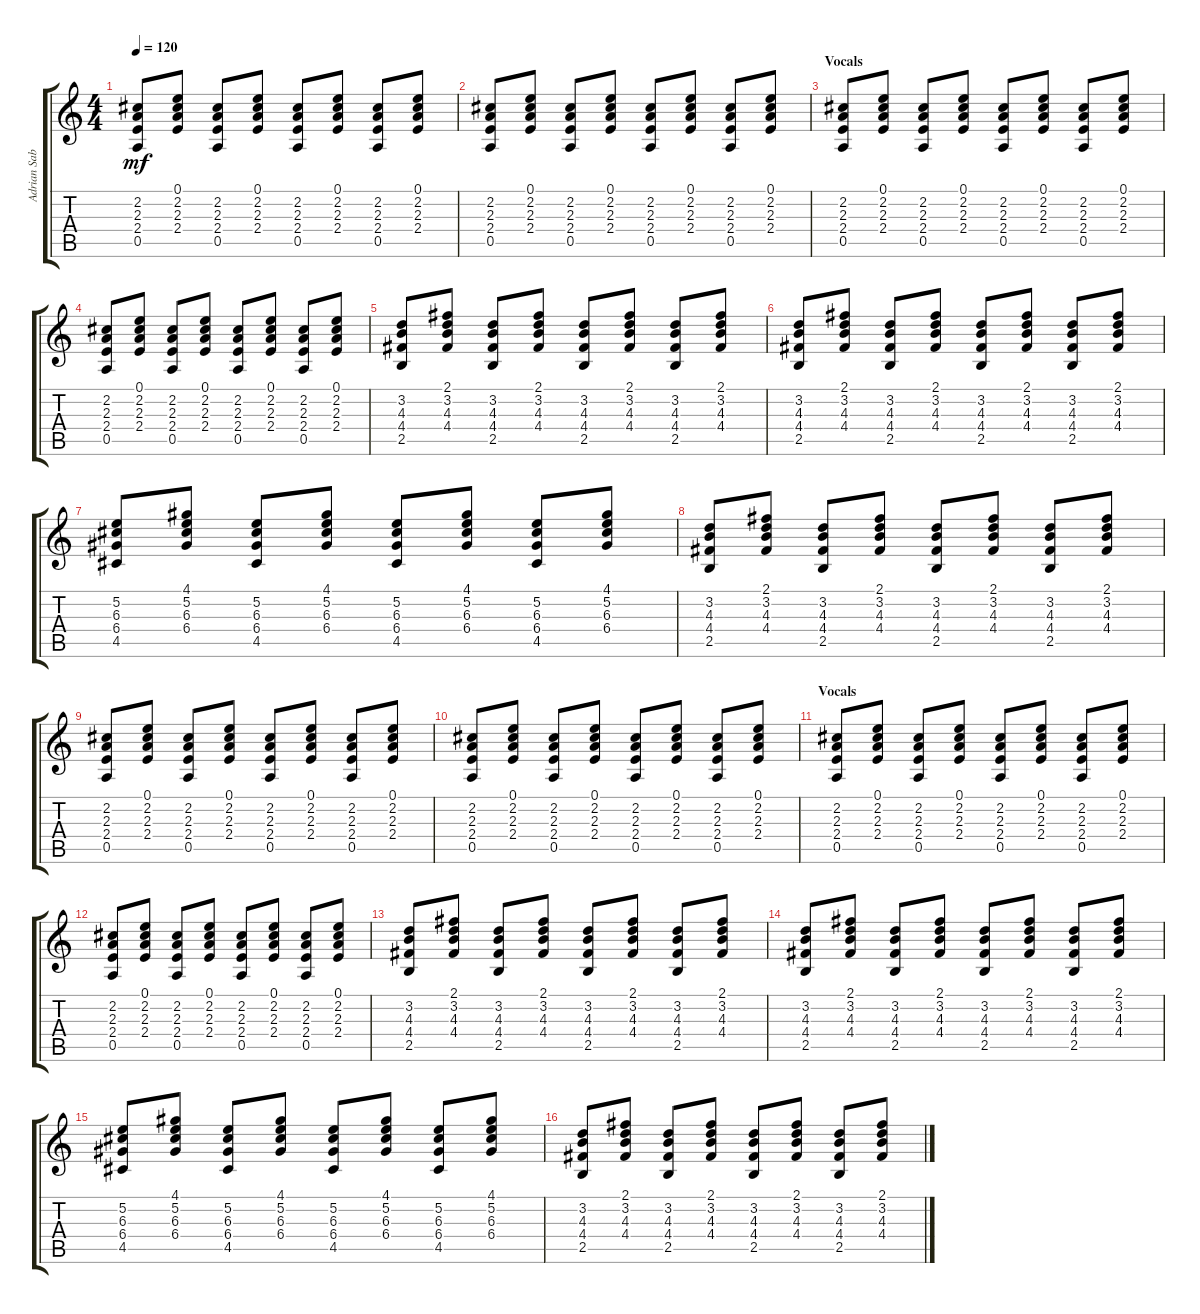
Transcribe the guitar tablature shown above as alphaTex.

\track ("Adrian Sabbath" "Adrian Sab") {instrument acousticguitarsteel}
\staff {score tabs}
\tuning (E4 B3 G3 D3 A2 E2) {hide}
\ts (4 4)
\tempo 120
\clef g2
\ks c
(2.2 2.3 2.4 0.5).8{dy mf} (0.1 2.2 2.3 2.4).8 (2.2 2.3 2.4 0.5).8 (0.1 2.2 2.3 2.4).8 (2.2 2.3 2.4 0.5).8 (0.1 2.2 2.3 2.4).8 (2.2 2.3 2.4 0.5).8 (0.1 2.2 2.3 2.4).8 |
(2.2 2.3 2.4 0.5).8 (0.1 2.2 2.3 2.4).8 (2.2 2.3 2.4 0.5).8 (0.1 2.2 2.3 2.4).8 (2.2 2.3 2.4 0.5).8 (0.1 2.2 2.3 2.4).8 (2.2 2.3 2.4 0.5).8 (0.1 2.2 2.3 2.4).8 |
\section ("" "Vocals")
(2.2 2.3 2.4 0.5).8 (0.1 2.2 2.3 2.4).8 (2.2 2.3 2.4 0.5).8 (0.1 2.2 2.3 2.4).8 (2.2 2.3 2.4 0.5).8 (0.1 2.2 2.3 2.4).8 (2.2 2.3 2.4 0.5).8 (0.1 2.2 2.3 2.4).8 |
(2.2 2.3 2.4 0.5).8 (0.1 2.2 2.3 2.4).8 (2.2 2.3 2.4 0.5).8 (0.1 2.2 2.3 2.4).8 (2.2 2.3 2.4 0.5).8 (0.1 2.2 2.3 2.4).8 (2.2 2.3 2.4 0.5).8 (0.1 2.2 2.3 2.4).8 |
(3.2 4.3 4.4 2.5).8 (2.1 3.2 4.3 4.4).8 (3.2 4.3 4.4 2.5).8 (2.1 3.2 4.3 4.4).8 (3.2 4.3 4.4 2.5).8 (2.1 3.2 4.3 4.4).8 (3.2 4.3 4.4 2.5).8 (2.1 3.2 4.3 4.4).8 |
(3.2 4.3 4.4 2.5).8 (2.1 3.2 4.3 4.4).8 (3.2 4.3 4.4 2.5).8 (2.1 3.2 4.3 4.4).8 (3.2 4.3 4.4 2.5).8 (2.1 3.2 4.3 4.4).8 (3.2 4.3 4.4 2.5).8 (2.1 3.2 4.3 4.4).8 |
(5.2 6.3 6.4 4.5).8 (4.1 5.2 6.3 6.4).8 (5.2 6.3 6.4 4.5).8 (4.1 5.2 6.3 6.4).8 (5.2 6.3 6.4 4.5).8 (4.1 5.2 6.3 6.4).8 (5.2 6.3 6.4 4.5).8 (4.1 5.2 6.3 6.4).8 |
(3.2 4.3 4.4 2.5).8 (2.1 3.2 4.3 4.4).8 (3.2 4.3 4.4 2.5).8 (2.1 3.2 4.3 4.4).8 (3.2 4.3 4.4 2.5).8 (2.1 3.2 4.3 4.4).8 (3.2 4.3 4.4 2.5).8 (2.1 3.2 4.3 4.4).8 |
(2.2 2.3 2.4 0.5).8 (0.1 2.2 2.3 2.4).8 (2.2 2.3 2.4 0.5).8 (0.1 2.2 2.3 2.4).8 (2.2 2.3 2.4 0.5).8 (0.1 2.2 2.3 2.4).8 (2.2 2.3 2.4 0.5).8 (0.1 2.2 2.3 2.4).8 |
(2.2 2.3 2.4 0.5).8 (0.1 2.2 2.3 2.4).8 (2.2 2.3 2.4 0.5).8 (0.1 2.2 2.3 2.4).8 (2.2 2.3 2.4 0.5).8 (0.1 2.2 2.3 2.4).8 (2.2 2.3 2.4 0.5).8 (0.1 2.2 2.3 2.4).8 |
\section ("" "Vocals")
(2.2 2.3 2.4 0.5).8 (0.1 2.2 2.3 2.4).8 (2.2 2.3 2.4 0.5).8 (0.1 2.2 2.3 2.4).8 (2.2 2.3 2.4 0.5).8 (0.1 2.2 2.3 2.4).8 (2.2 2.3 2.4 0.5).8 (0.1 2.2 2.3 2.4).8 |
(2.2 2.3 2.4 0.5).8 (0.1 2.2 2.3 2.4).8 (2.2 2.3 2.4 0.5).8 (0.1 2.2 2.3 2.4).8 (2.2 2.3 2.4 0.5).8 (0.1 2.2 2.3 2.4).8 (2.2 2.3 2.4 0.5).8 (0.1 2.2 2.3 2.4).8 |
(3.2 4.3 4.4 2.5).8 (2.1 3.2 4.3 4.4).8 (3.2 4.3 4.4 2.5).8 (2.1 3.2 4.3 4.4).8 (3.2 4.3 4.4 2.5).8 (2.1 3.2 4.3 4.4).8 (3.2 4.3 4.4 2.5).8 (2.1 3.2 4.3 4.4).8 |
(3.2 4.3 4.4 2.5).8 (2.1 3.2 4.3 4.4).8 (3.2 4.3 4.4 2.5).8 (2.1 3.2 4.3 4.4).8 (3.2 4.3 4.4 2.5).8 (2.1 3.2 4.3 4.4).8 (3.2 4.3 4.4 2.5).8 (2.1 3.2 4.3 4.4).8 |
(5.2 6.3 6.4 4.5).8 (4.1 5.2 6.3 6.4).8 (5.2 6.3 6.4 4.5).8 (4.1 5.2 6.3 6.4).8 (5.2 6.3 6.4 4.5).8 (4.1 5.2 6.3 6.4).8 (5.2 6.3 6.4 4.5).8 (4.1 5.2 6.3 6.4).8 |
(3.2 4.3 4.4 2.5).8 (2.1 3.2 4.3 4.4).8 (3.2 4.3 4.4 2.5).8 (2.1 3.2 4.3 4.4).8 (3.2 4.3 4.4 2.5).8 (2.1 3.2 4.3 4.4).8 (3.2 4.3 4.4 2.5).8 (2.1 3.2 4.3 4.4).8
